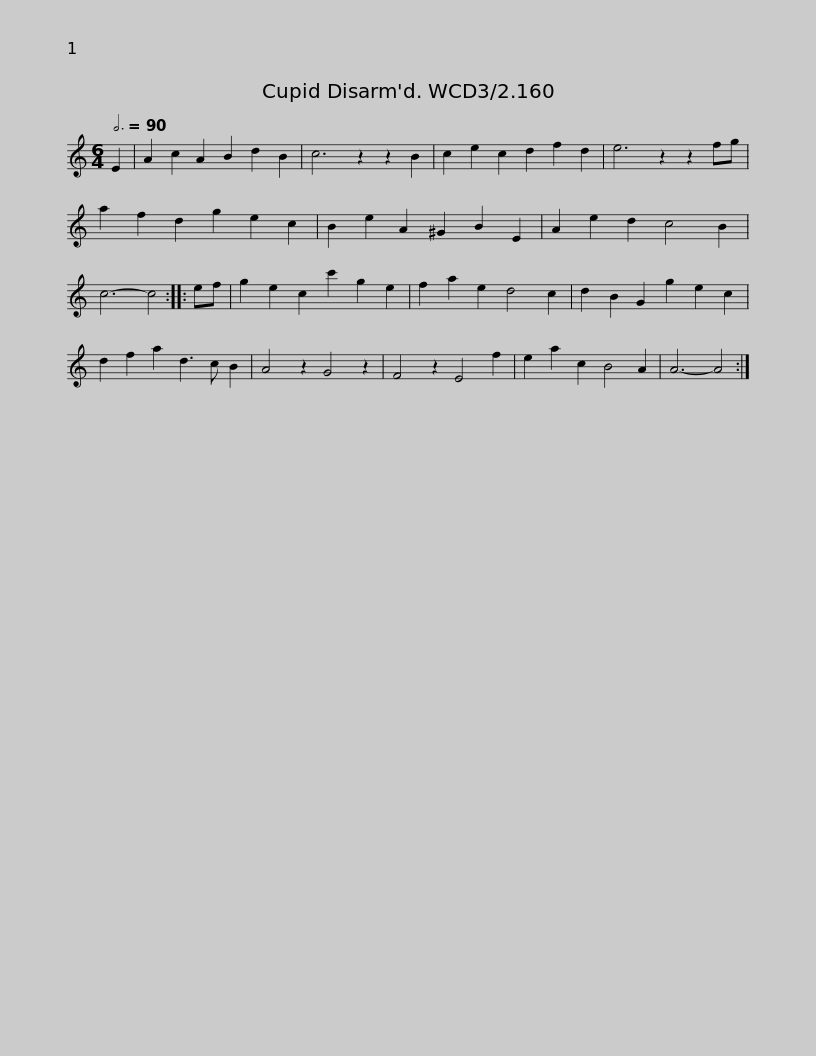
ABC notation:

X:1
L:1/8
Q:3/4=90
M:6/4
I:linebreak $
K:C
V:1 treble
V:1
 E2 | A2 c2 A2 B2 d2 B2 | c6 z2 z2 B2 | c2 e2 c2 d2 f2 d2 | e6 z2 z2 fg | %5
 a2 f2 d2 g2 e2 c2 | B2 e2 A2 ^G2 B2 E2 |$ A2 e2 d2 c4 B2 | c6- c4 :: ef | %10
 g2 e2 c2 c'2 g2 e2 | f2 a2 e2 d4 c2 | d2 B2 G2 g2 e2 c2 | d2 f2 a2 d3 c B2 | A4 z2 G4 z2 |$ %15
 F4 z2 E4 f2 | e2 a2 c2 B4 A2 | A6- A4 :| %18
